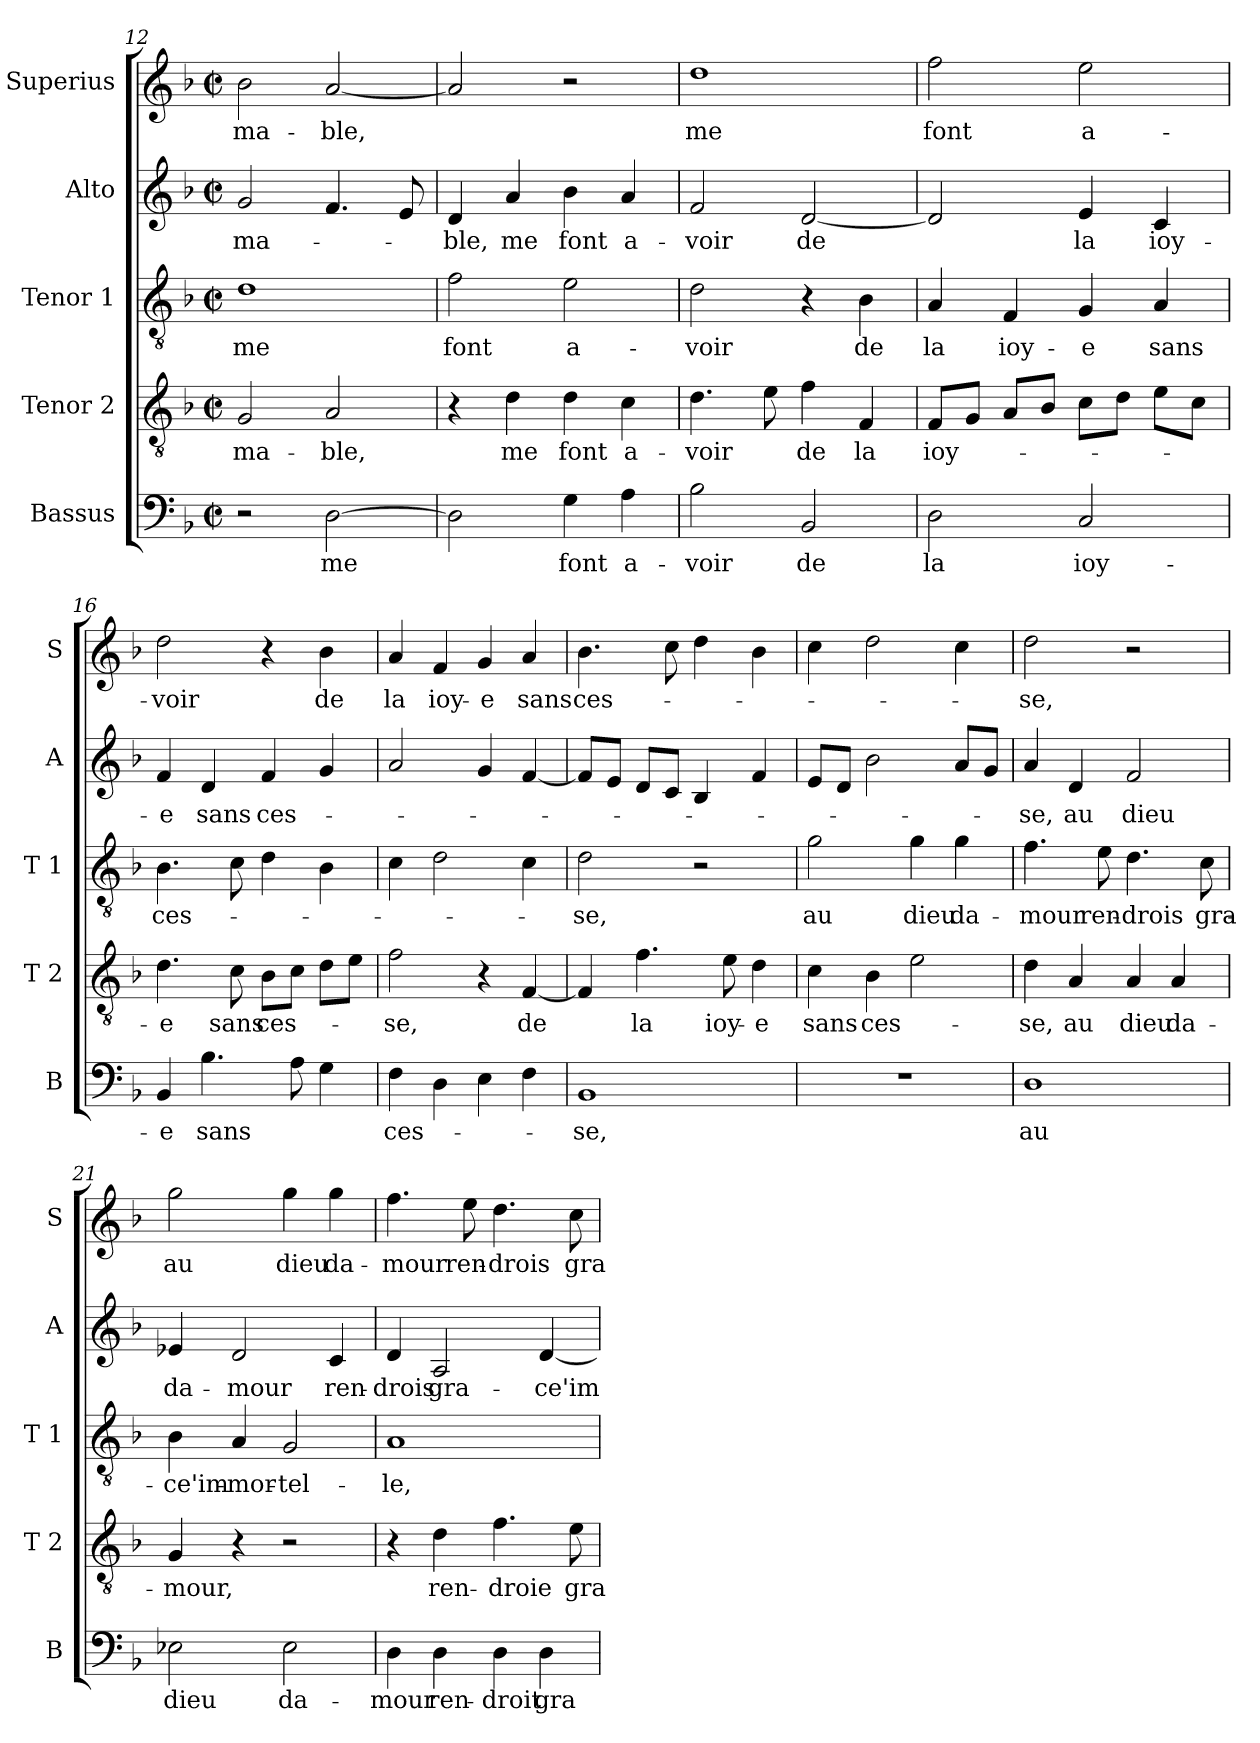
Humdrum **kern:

**kern	**text	**kern	**text	**kern	**text	**kern	**text	**kern	**text
*part5	*part5	*part4	*part4	*part3	*part3	*part2	*part2	*part1	*part1
*staff5	*staff5	*staff4	*staff4	*staff3	*staff3	*staff2	*staff2	*staff1	*staff1
*I"Bassus	*	*I"Tenor 2	*	*I"Tenor 1	*	*I"Alto	*	*I"Superius	*
*I'B	*	*I'T 2	*	*I'T 1	*	*I'A	*	*I'S	*
!!LO:PB:g=z
*clefF4	*	*clefGv2	*	*clefGv2	*	*clefG2	*	*clefG2	*
*k[b-]	*	*k[b-]	*	*k[b-]	*	*k[b-]	*	*k[b-]	*
*F:	*	*F:	*	*F:	*	*F:	*	*F:	*
*M2/2	*	*M2/2	*	*M2/2	*	*M2/2	*	*M2/2	*
*met(c|)	*	*met(c|)	*	*met(c|)	*	*met(c|)	*	*met(c|)	*
=12	=12	=12	=12	=12	=12	=12	=12	=12	=12
!	!	!	!LO:LY:b	!	!LO:LY:b	!	!LO:LY:b	!	!LO:LY:b
2r	.	2G/	-ma-	1d	me	2g/	-ma-	2b-\	-ma-
!	!LO:LY:b	!	!LO:LY:b	!	!	!	!	!	!LO:LY:b
[2D\	me	2A/	-ble,	.	.	4.f/	.	[2a/	-ble,
.	.	.	.	.	.	8e/	.	.	.
=13	=13	=13	=13	=13	=13	=13	=13	=13	=13
!	!	!	!	!	!LO:LY:b	!	!LO:LY:b	!	!
2D\]	.	4r	.	2f\	font	4d/	-ble,	2a/]	.
!	!	!	!LO:LY:b	!	!	!	!LO:LY:b	!	!
.	.	4d\	me	.	.	4a/	me	.	.
!	!LO:LY:b	!	!LO:LY:b	!	!LO:LY:b	!	!LO:LY:b	!	!
4G\	font	4d\	font	2e\	a-	4b-\	font	2r	.
!	!LO:LY:b	!	!LO:LY:b	!	!	!	!LO:LY:b	!	!
4A\	a-	4c\	a-	.	.	4a/	a-	.	.
=14	=14	=14	=14	=14	=14	=14	=14	=14	=14
!	!LO:LY:b	!	!LO:LY:b	!	!LO:LY:b	!	!LO:LY:b	!	!LO:LY:b
2B-\	-voir	4.d\	-voir	2d\	-voir	2f/	-voir	1dd	me
.	.	8e\	.	.	.	.	.	.	.
!	!LO:LY:b	!	!LO:LY:b	!	!	!	!LO:LY:b	!	!
2BB-/	de	4f\	de	4r	.	[2d/	de	.	.
!	!	!	!LO:LY:b	!	!LO:LY:b	!	!	!	!
.	.	4F/	la	4B-\	de	.	.	.	.
=15	=15	=15	=15	=15	=15	=15	=15	=15	=15
!	!LO:LY:b	!	!LO:LY:b	!	!LO:LY:b	!	!	!	!LO:LY:b
2D\	la	8F/L	ioy-	4A/	la	2d/]	.	2ff\	font
.	.	8G/J	.	.	.	.	.	.	.
!	!	!	!	!	!LO:LY:b	!	!	!	!
.	.	8A/L	.	4F/	ioy-	.	.	.	.
.	.	8B-/J	.	.	.	.	.	.	.
!	!LO:LY:b	!	!	!	!LO:LY:b	!	!LO:LY:b	!	!LO:LY:b
2C/	ioy-	8c\L	.	4G/	-e	4e/	la	2ee\	a-
.	.	8d\J	.	.	.	.	.	.	.
!	!	!	!	!	!LO:LY:b	!	!LO:LY:b	!	!
.	.	8e\L	.	4A/	sans	4c/	ioy-	.	.
.	.	8c\J	.	.	.	.	.	.	.
=16	=16	=16	=16	=16	=16	=16	=16	=16	=16
!	!LO:LY:b	!	!LO:LY:b	!	!LO:LY:b	!	!LO:LY:b	!	!LO:LY:b
4BB-/	-e	4.d\	-e	4.B-\	ces-	4f/	-e	2dd\	-voir
!	!LO:LY:b	!	!	!	!	!	!LO:LY:b	!	!
4.B-\	sans	.	.	.	.	4d/	sans	.	.
!	!	!	!LO:LY:b	!	!	!	!	!	!
.	.	8c\	sans	8c\	.	.	.	.	.
!	!	!	!LO:LY:b	!	!	!	!LO:LY:b	!	!
.	.	8B-\L	ces-	4d\	.	4f/	ces-	4r	.
8A\	.	8c\J	.	.	.	.	.	.	.
!	!	!	!	!	!	!	!	!	!LO:LY:b
4G\	.	8d\L	.	4B-\	.	4g/	.	4b-\	de
.	.	8e\J	.	.	.	.	.	.	.
=17	=17	=17	=17	=17	=17	=17	=17	=17	=17
!	!LO:LY:b	!	!LO:LY:b	!	!	!	!	!	!LO:LY:b
4F\	ces-	2f\	-se,	4c\	.	2a/	.	4a/	la
!	!	!	!	!	!	!	!	!	!LO:LY:b
4D\	.	.	.	2d\	.	.	.	4f/	ioy-
!	!	!	!	!	!	!	!	!	!LO:LY:b
4E\	.	4r	.	.	.	4g/	.	4g/	-e
!	!	!	!LO:LY:b	!	!	!	!	!	!LO:LY:b
4F\	.	[4F/	de	4c\	.	[4f/	.	4a/	sans
!!LO:LB:g=z
=18	=18	=18	=18	=18	=18	=18	=18	=18	=18
!	!LO:LY:b	!	!	!	!LO:LY:b	!	!	!	!LO:LY:b
1BB-	-se,	4F/]	.	2d\	-se,	8f/L]	.	4.b-\	ces-
.	.	.	.	.	.	8e/J	.	.	.
!	!	!	!LO:LY:b	!	!	!	!	!	!
.	.	4.f\	la	.	.	8d/L	.	.	.
.	.	.	.	.	.	8c/J	.	8cc\	.
.	.	.	.	2r	.	4B-/	.	4dd\	.
!	!	!	!LO:LY:b	!	!	!	!	!	!
.	.	8e\	ioy-	.	.	.	.	.	.
!	!	!	!LO:LY:b	!	!	!	!	!	!
.	.	4d\	-e	.	.	4f/	.	4b-\	.
=19	=19	=19	=19	=19	=19	=19	=19	=19	=19
!	!	!	!LO:LY:b	!	!LO:LY:b	!	!	!	!
1r	.	4c\	sans	2g\	au	8e/L	.	4cc\	.
.	.	.	.	.	.	8d/J	.	.	.
!	!	!	!LO:LY:b	!	!	!	!	!	!
.	.	4B-\	ces-	.	.	2b-\	.	2dd\	.
!	!	!	!	!	!LO:LY:b	!	!	!	!
.	.	2e\	.	4g\	dieu	.	.	.	.
!	!	!	!	!	!LO:LY:b	!	!	!	!
.	.	.	.	4g\	da-	8a/L	.	4cc\	.
.	.	.	.	.	.	8g/J	.	.	.
=20	=20	=20	=20	=20	=20	=20	=20	=20	=20
!	!LO:LY:b	!	!LO:LY:b	!	!LO:LY:b	!	!LO:LY:b	!	!LO:LY:b
1D	au	4d\	-se,	4.f\	-mour	4a/	-se,	2dd\	-se,
!	!	!	!LO:LY:b	!	!	!	!LO:LY:b	!	!
.	.	4A/	au	.	.	4d/	au	.	.
!	!	!	!	!	!LO:LY:b	!	!	!	!
.	.	.	.	8e\	ren-	.	.	.	.
!	!	!	!LO:LY:b	!	!LO:LY:b	!	!LO:LY:b	!	!
.	.	4A/	dieu	4.d\	-drois	2f/	dieu	2r	.
!	!	!	!LO:LY:b	!	!	!	!	!	!
.	.	4A/	da-	.	.	.	.	.	.
!	!	!	!	!	!LO:LY:b	!	!	!	!
.	.	.	.	8c\	gra-	.	.	.	.
=21	=21	=21	=21	=21	=21	=21	=21	=21	=21
!	!LO:LY:b	!	!LO:LY:b	!	!LO:LY:b	!	!LO:LY:b	!	!LO:LY:b
2E-X\	dieu	4G/	-mour,	4B-\	-ce'im-	4e-X/	da-	2gg\	au
!	!	!	!	!	!LO:LY:b	!	!LO:LY:b	!	!
.	.	4r	.	4A/	-mor-	2d/	-mour	.	.
!	!LO:LY:b	!	!	!	!LO:LY:b	!	!	!	!LO:LY:b
2E-\	da-	2r	.	2G/	-tel-	.	.	4gg\	dieu
!	!	!	!	!	!	!	!LO:LY:b	!	!LO:LY:b
.	.	.	.	.	.	4c/	ren-	4gg\	da-
=22	=22	=22	=22	=22	=22	=22	=22	=22	=22
!	!LO:LY:b	!	!	!	!LO:LY:b	!	!LO:LY:b	!	!LO:LY:b
4D\	-mour	4r	.	1A	-le,	4d/	-drois	4.ff\	-mour
!	!LO:LY:b	!	!LO:LY:b	!	!	!	!LO:LY:b	!	!
4D\	ren-	4d\	ren-	.	.	2A/	gra-	.	.
!	!	!	!	!	!	!	!	!	!LO:LY:b
.	.	.	.	.	.	.	.	8ee\	ren-
!	!LO:LY:b	!	!LO:LY:b	!	!	!	!	!	!LO:LY:b
4D\	-droit	4.f\	-droie	.	.	.	.	4.dd\	-drois
!	!LO:LY:b	!	!	!	!	!	!LO:LY:b	!	!
4D\	gra-	.	.	.	.	[4d/	-ce'im-	.	.
!	!	!	!LO:LY:b	!	!	!	!	!	!LO:LY:b
.	.	8e\	gra-	.	.	.	.	8cc\	gra-
=	=	=	=	=	=	=	=	=	=
*-	*-	*-	*-	*-	*-	*-	*-	*-	*-
